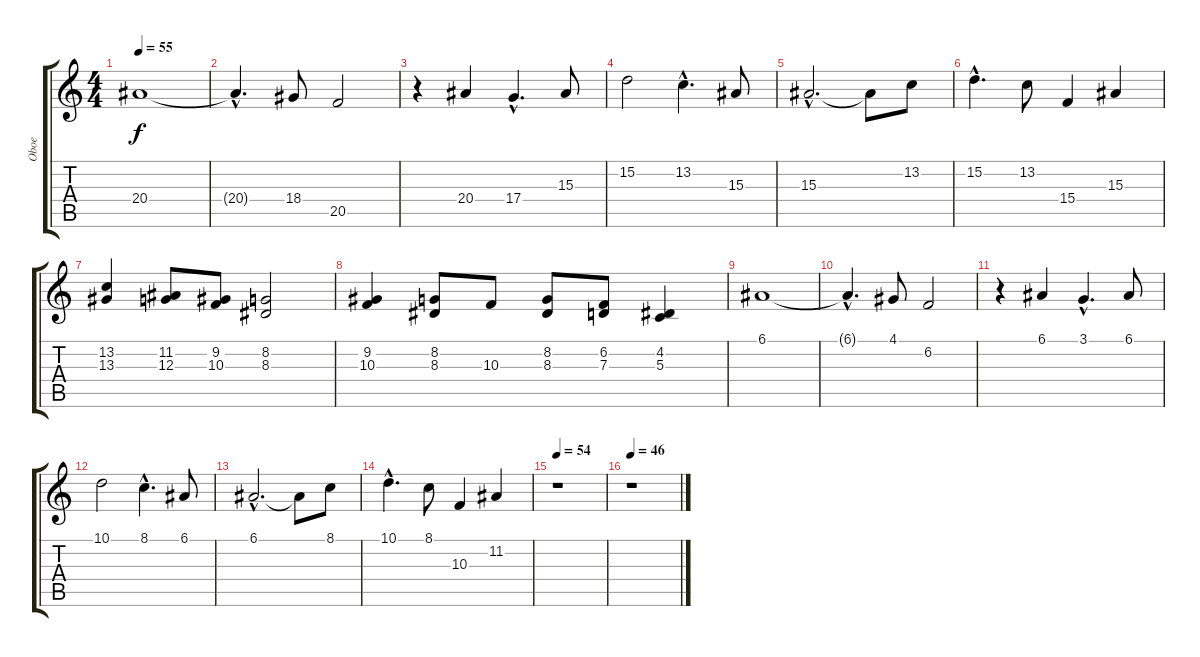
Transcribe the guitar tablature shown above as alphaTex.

\track ("Oboe" "Oboe") {instrument oboe}
\staff {score tabs}
\tuning (E4 B3 G3 D3 A2 E2) {hide}
\ts (4 4)
\tempo 55
\clef g2
\ks c
20.4.1{dy f} |
20.4{hac t}.4{d} 18.4.8 20.5.2 |
r.4 20.4.4 17.4{hac}.4{d} 15.3.8 |
15.2.2 13.2{hac}.4{d} 15.3.8 |
15.3{hac}.2{d} 15.3{t}.8 13.2.8 |
15.2{hac}.4{d} 13.2.8 15.4.4 15.3.4 |
(13.2 13.3).4 (11.2 12.3).8 (9.2 10.3).8 (8.2 8.3).2 |
(9.2 10.3).4 (8.2 8.3).8 10.3.8 (8.2 8.3).8 (6.2 7.3).8 (4.2 5.3).4 |
6.1.1 |
6.1{hac t}.4{d} 4.1.8 6.2.2 |
r.4 6.1.4 3.1{hac}.4{d} 6.1.8 |
10.1.2 8.1{hac}.4{d} 6.1.8 |
6.1{hac}.2{d} 6.1{t}.8 8.1.8 |
10.1{hac}.4{d} 8.1.8 10.3.4 11.2.4 |
\tempo 54
r.1 |
\tempo 46
r.1
